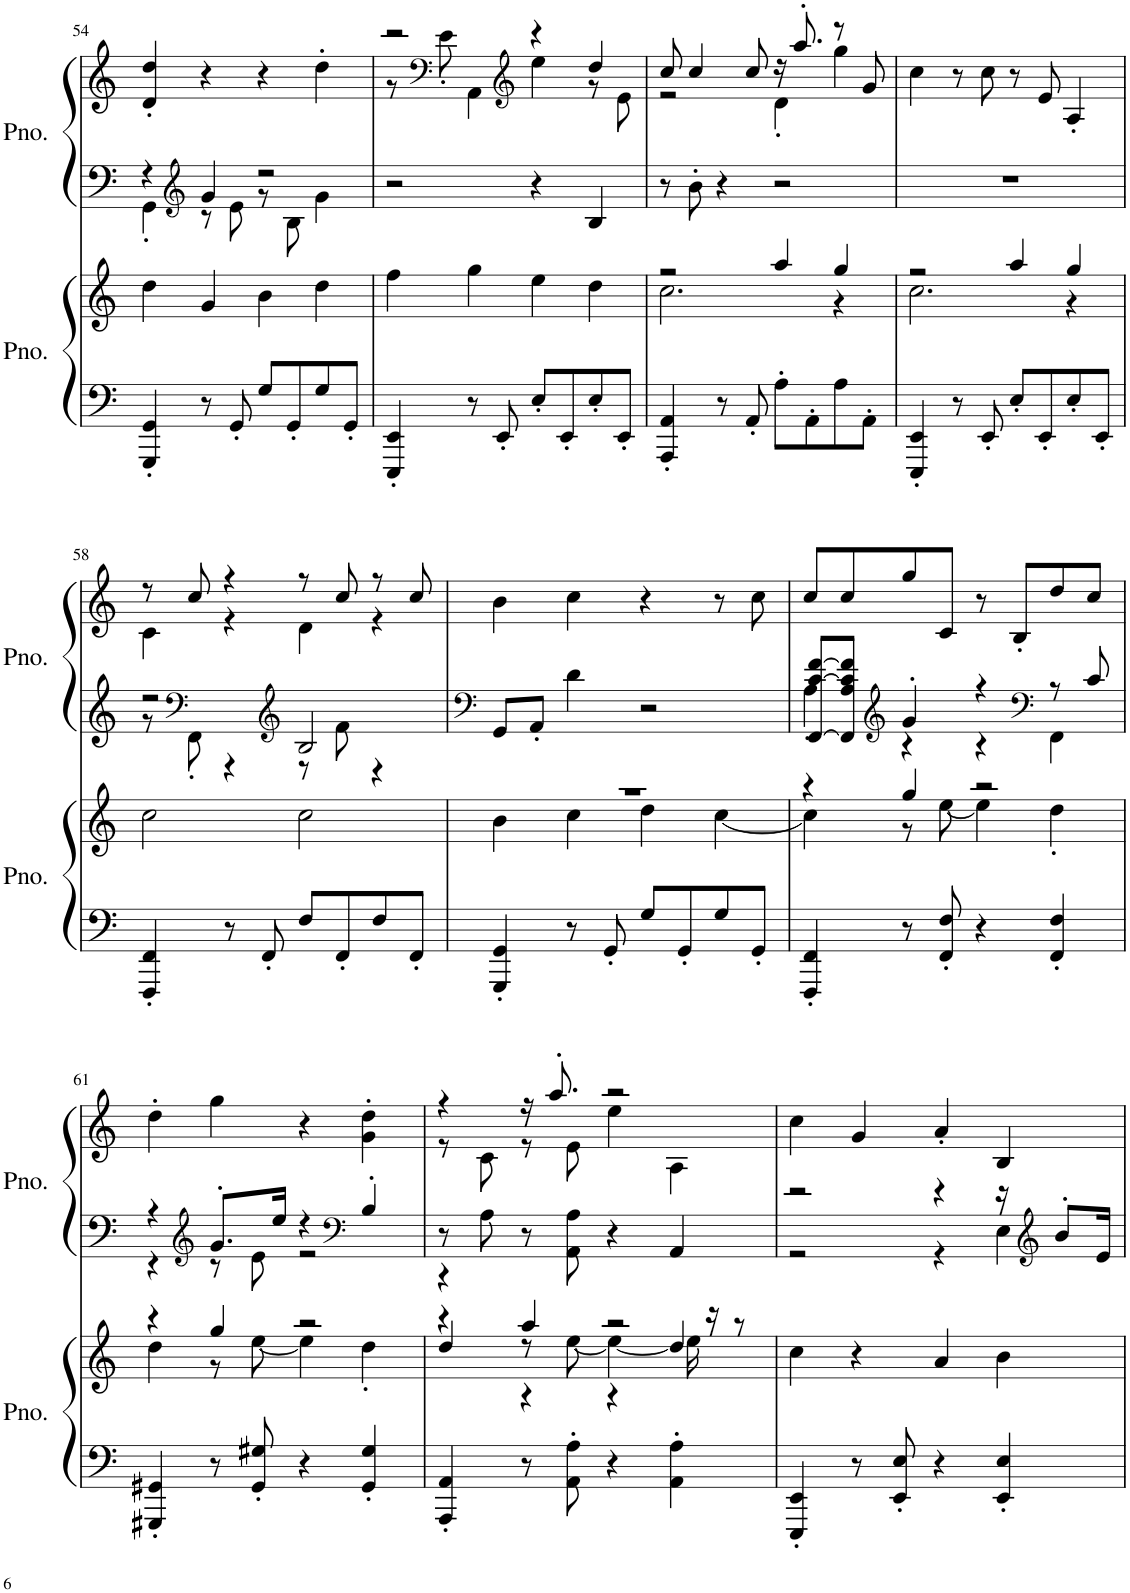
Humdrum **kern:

**kern	**kern	**kern	**kern
*part2	*part2	*part1	*part1
*staff4	*staff3	*staff2	*staff1
*I"Piano	*	*I"Piano	*
*I'Pno.	*	*I'Pno.	*
!!LO:PB:g=z
*clefF4	*clefG2	*clefF4	*clefG2
*k[]	*k[]	*k[]	*k[]
*M4/4	*M4/4	*M4/4	*M4/4
=54	=54	=54	=54
*	*	*^	*
4GGG/' 4GG/'	4dd\	4r	4GG'\	4d/' 4dd/'
*	*	*clefG2	*	*
8r	4g/	4g/	8r	4r
8GG'/	.	.	8e\	.
8G/L	4b\	2r	8r	4r
8GG'/	.	.	8B\	.
8G/	4dd\	.	4g\	4dd'\
8GG'/J	.	.	.	.
*	*	*v	*v	*
=55	=55	=55	=55
*	*	*	*^
4EEE/' 4EE/'	4ff\	2r	2r	8r
*	*	*	*clefF4	*
.	.	.	.	8e'\
8r	4gg\	.	.	4AA\
8EE'/	.	.	.	.
*	*	*	*clefG2	*
8E'/L	4ee\	4r	4r	4ee\
8EE'/	.	.	.	.
8E'/	4dd\	4B/	4dd/	8r
8EE'/J	.	.	.	8e\
=56	=56	=56	=56	=56
*	*^	*	*	*
4AAA/' 4AA/'	2r	2.cc\	8r	8cc/	2r
.	.	.	8b'\	4cc/	.
8r	.	.	4r	.	.
8AA'/	.	.	.	8cc/	.
8A'\L	4aa/	.	2r	16r	4d'\
.	.	.	.	8.aa'/	.
8AA'\	.	.	.	.	.
8A\	4gg/	4r	.	8r	4gg\
8AA'\J	.	.	.	8g/	.
*	*	*	*	*v	*v
=57	=57	=57	=57	=57
4EEE/' 4EE/'	2r	2.cc\	1r	4cc\
8r	.	.	.	8r
8EE'/	.	.	.	8cc\
8E'/L	4aa/	.	.	8r
8EE'/	.	.	.	8e/
8E'/	4gg/	4r	.	4A'/
8EE'/J	.	.	.	.
*	*v	*v	*	*
!!LO:LB:g=z
=58	=58	=58	=58
*	*	*^	*^
4FFF/' 4FF/'	2cc\	2r	8r	8r	4c\
*	*	*clefF4	*	*	*
.	.	.	8FF'\	8cc/	.
8r	.	.	4r	4r	4r
8FF'/	.	.	.	.	.
*	*	*clefG2	*	*	*
8F/L	2cc\	2B/	8r	8r	4d\
8FF'/	.	.	8f\	8cc/	.
8F/	.	.	4r	8r	4r
8FF'/J	.	.	.	8cc/	.
*	*	*v	*v	*	*
*	*	*	*v	*v
=59	=59	=59	=59
*	*	*clefF4	*
*	*^	*	*
4GGG/' 4GG/'	1r	4b\	8GG/L	4b\
.	.	.	8AA'/J	.
8r	.	4cc\	4d\	4cc\
8GG'/	.	.	.	.
8G/L	.	4dd\	2r	4r
8GG'/	.	.	.	.
8G/	.	[4cc\	.	8r
8GG'/J	.	.	.	8cc\
=60	=60	=60	=60	=60
*	*	*	*^	*
4FFF/' 4FF/'	4r	4cc\]	[8FF/ [8c/ [8f/L	4A'\	8cc/L
.	.	.	8FF/] 8A/ 8c/] 8f/]J	.	8cc/
*	*	*	*clefG2	*	*
8r	4gg/	8r	4g'/	4r	8gg/
8FF/' 8F/'	.	[8ee\	.	.	8c/J
4r	2r	4ee\]	4r	4r	8r
.	.	.	.	.	8B'/L
*	*	*	*clefF4	*	*
4FF/' 4F/'	.	4dd'\	8r	4FF\	8dd/
.	.	.	8c/	.	8cc/J
!!LO:LB:g=z
=61	=61	=61	=61	=61	=61
4GGG#X/' 4GG#X/'	4r	4dd\	4r	4r	4dd'\
*	*	*	*clefG2	*	*
8r	4gg/	8r	8.g'/L	8r	4gg\
8GG#/' 8G#X/'	.	[8ee\	.	8e\	.
.	.	.	16ee/Jk	.	.
4r	2r	4ee\]	4r	2r	4r
*	*	*	*clefF4	*	*
4GG#/' 4G#/'	.	4dd'\	4B'/	.	4g\' 4dd\'
*	*	*	*v	*v	*
=62	=62	=62	=62	=62
*	*	*^	*	*^
4AAA/' 4AA/'	4r	4r	4dd/	8r	4r	8r
.	.	.	.	8A\	.	8c\
8r	4aa/	8r	4r	8r	16r	8r
.	.	.	.	.	8.aa'/	.
8AA\' 8A\'	.	[8ee\	.	8AA\ 8A\	.	8e\
4r	2r	4ee\_	4r	4r	2r	4ee\
4AA\' 4A\'	.	16ee\]	4dd/	4AA/	.	4A\
.	.	16r	.	.	.	.
.	.	8r	.	.	.	.
*	*v	*v	*v	*	*v	*v
=63	=63	=63	=63
*	*	*^	*
4EEE/' 4EE/'	4cc\	2r	2r	4cc\
8r	4r	.	.	4g/
8EE/' 8E/'	.	.	.	.
4r	4a/	4r	4r	4a'/
4EE/' 4E/'	4b\	16r	4E\	4B/
*	*	*clefG2	*	*
.	.	8b'/L	.	.
.	.	16e/Jk	.	.
*	*	*v	*v	*
=	=	=	=
*-	*-	*-	*-
